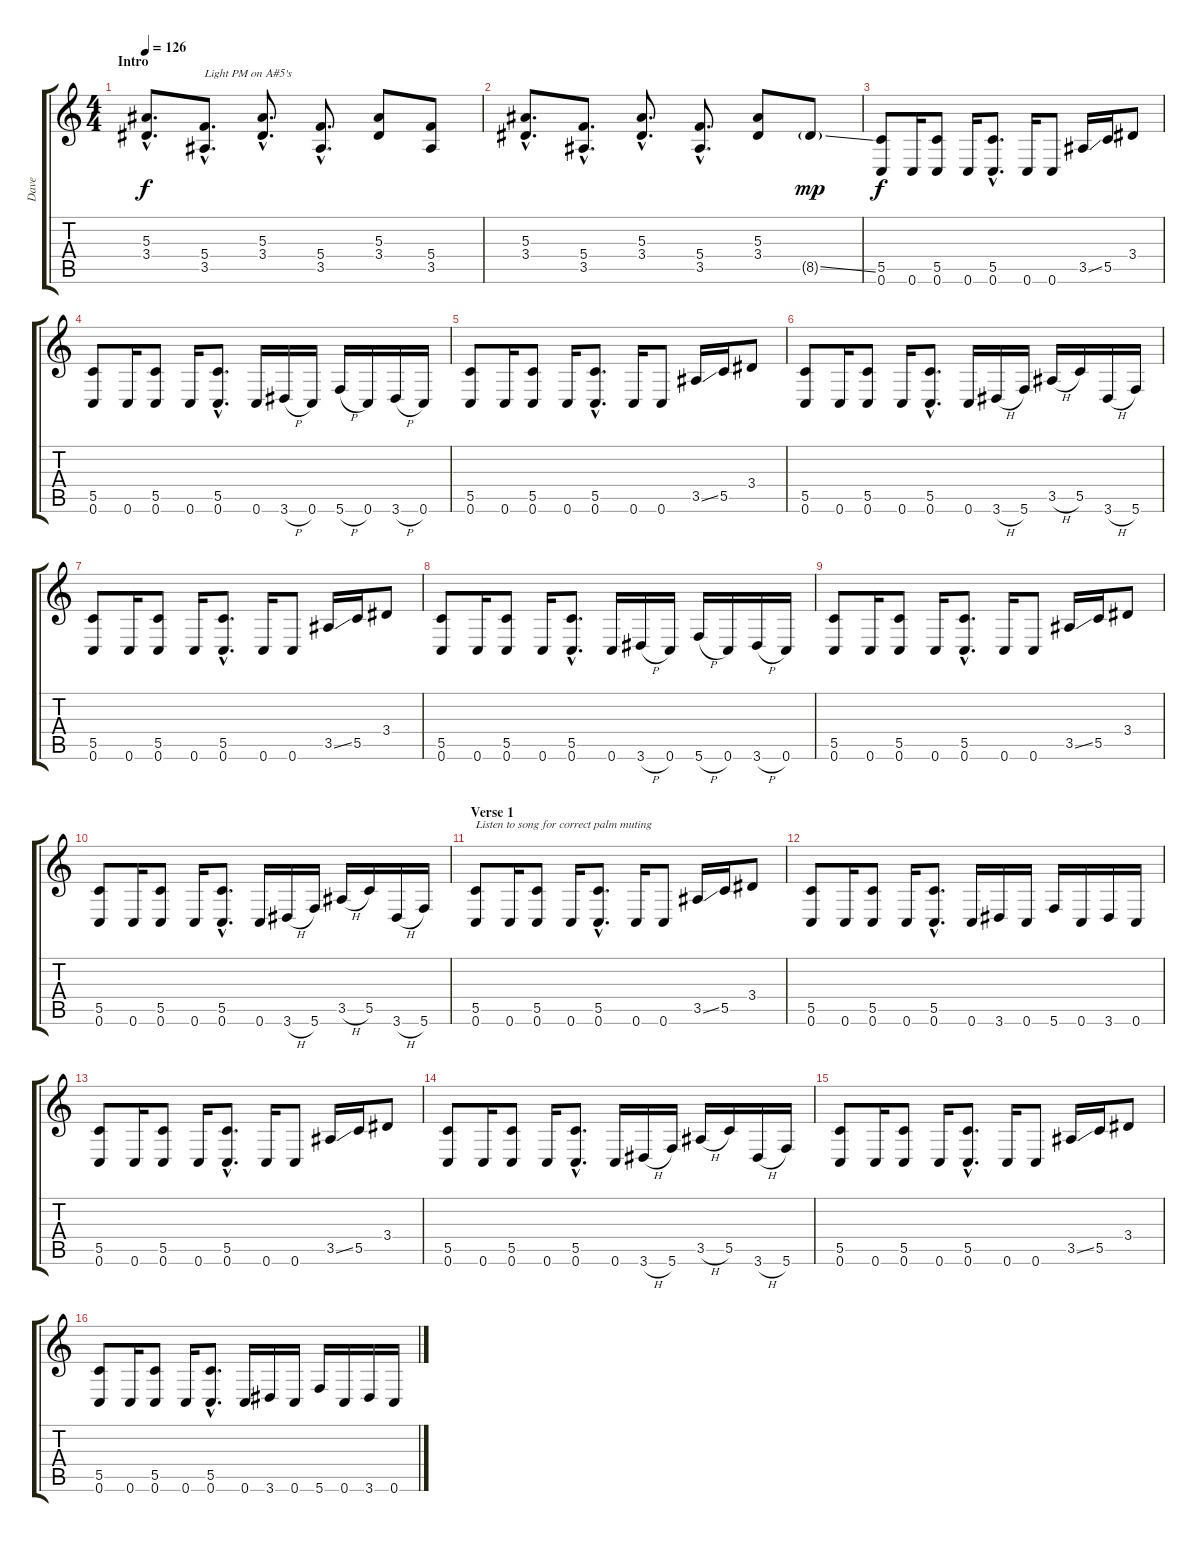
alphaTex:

\track ("Dave" "Dave") {instrument overdrivenguitar}
\staff {score tabs}
\tuning (D4 A3 F3 C3 G2 C2) {hide}
\ts (4 4)
\section ("" "Intro")
\tempo 126
\clef g2
\ks c
(5.3{hac} 3.4{hac}).8{d dy f instrument overdrivenguitar} (5.4{hac} 3.5{hac}).8{d txt "Light PM on A#5's"} (5.3{hac} 3.4{hac}).8{d} (5.4{hac} 3.5{hac}).8{d} (5.3 3.4).8 (5.4 3.5).8 |
(5.3{hac} 3.4{hac}).8{d} (5.4{hac} 3.5{hac}).8{d} (5.3{hac} 3.4{hac}).8{d} (5.4{hac} 3.5{hac}).8{d} (5.3 3.4).8 8.5{ss g}.8{dy mp} |
(5.5 0.6).8{dy f} 0.6.16 (5.5 0.6).8 0.6.16 (5.5{hac} 0.6{hac}).8{d} 0.6.16 0.6.8 3.5{ss}.16 5.5.16 3.4.8 |
(5.5 0.6).8 0.6.16 (5.5 0.6).8 0.6.16 (5.5{hac} 0.6{hac}).8{d} 0.6.16 3.6{h}.16 0.6.16 5.6{h}.16 0.6.16 3.6{h}.16 0.6.16 |
(5.5 0.6).8 0.6.16 (5.5 0.6).8 0.6.16 (5.5{hac} 0.6{hac}).8{d} 0.6.16 0.6.8 3.5{ss}.16 5.5.16 3.4.8 |
(5.5 0.6).8 0.6.16 (5.5 0.6).8 0.6.16 (5.5{hac} 0.6{hac}).8{d} 0.6.16 3.6{h}.16 5.6.16 3.5{h}.16 5.5.16 3.6{h}.16 5.6.16 |
(5.5 0.6).8 0.6.16 (5.5 0.6).8 0.6.16 (5.5{hac} 0.6{hac}).8{d} 0.6.16 0.6.8 3.5{ss}.16 5.5.16 3.4.8 |
(5.5 0.6).8 0.6.16 (5.5 0.6).8 0.6.16 (5.5{hac} 0.6{hac}).8{d} 0.6.16 3.6{h}.16 0.6.16 5.6{h}.16 0.6.16 3.6{h}.16 0.6.16 |
(5.5 0.6).8 0.6.16 (5.5 0.6).8 0.6.16 (5.5{hac} 0.6{hac}).8{d} 0.6.16 0.6.8 3.5{ss}.16 5.5.16 3.4.8 |
(5.5 0.6).8 0.6.16 (5.5 0.6).8 0.6.16 (5.5{hac} 0.6{hac}).8{d} 0.6.16 3.6{h}.16 5.6.16 3.5{h}.16 5.5.16 3.6{h}.16 5.6.16 |
\section ("" "Verse 1")
(5.5 0.6).8{txt "Listen to song for correct palm muting"} 0.6.16 (5.5 0.6).8 0.6.16 (5.5{hac} 0.6{hac}).8{d} 0.6.16 0.6.8 3.5{ss}.16 5.5.16 3.4.8 |
(5.5 0.6).8 0.6.16 (5.5 0.6).8 0.6.16 (5.5{hac} 0.6{hac}).8{d} 0.6.16 3.6.16 0.6.16 5.6.16 0.6.16 3.6.16 0.6.16 |
(5.5 0.6).8 0.6.16 (5.5 0.6).8 0.6.16 (5.5{hac} 0.6{hac}).8{d} 0.6.16 0.6.8 3.5{ss}.16 5.5.16 3.4.8 |
(5.5 0.6).8 0.6.16 (5.5 0.6).8 0.6.16 (5.5{hac} 0.6{hac}).8{d} 0.6.16 3.6{h}.16 5.6.16 3.5{h}.16 5.5.16 3.6{h}.16 5.6.16 |
(5.5 0.6).8 0.6.16 (5.5 0.6).8 0.6.16 (5.5{hac} 0.6{hac}).8{d} 0.6.16 0.6.8 3.5{ss}.16 5.5.16 3.4.8 |
(5.5 0.6).8 0.6.16 (5.5 0.6).8 0.6.16 (5.5{hac} 0.6{hac}).8{d} 0.6.16 3.6.16 0.6.16 5.6.16 0.6.16 3.6.16 0.6.16
